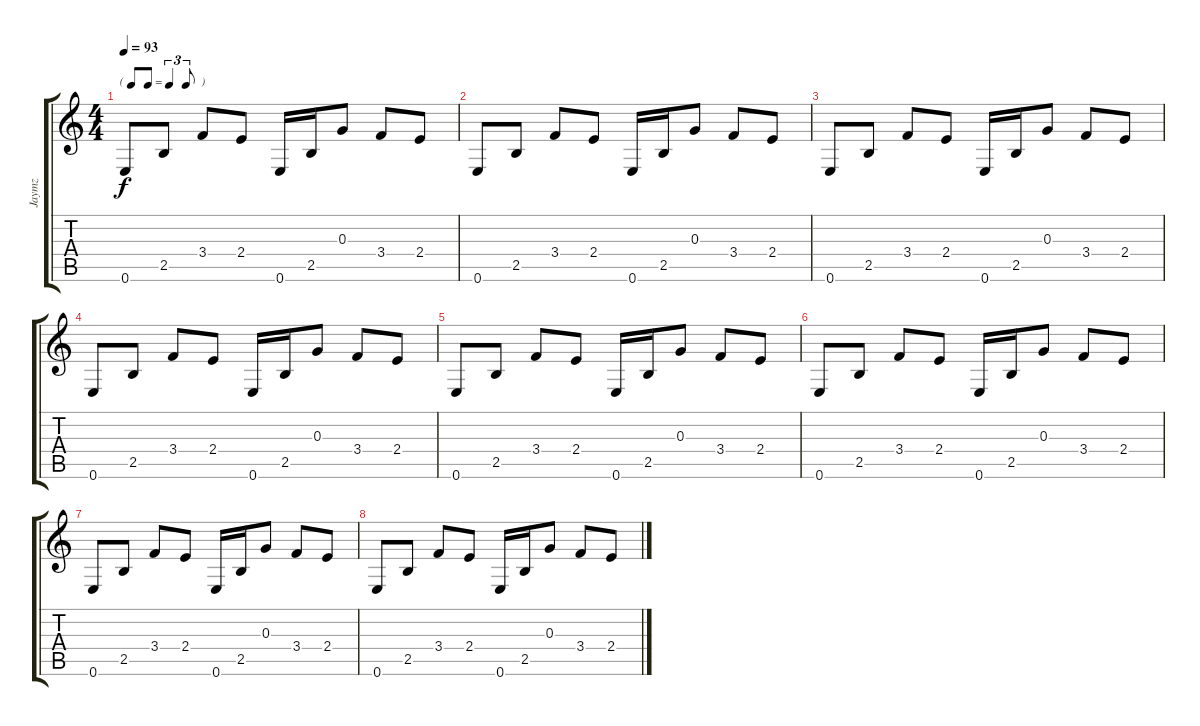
\track ("Jaymz" "Jaymz") {instrument distortionguitar}
\staff {score tabs}
\tuning (E4 B3 G3 D3 A2 E2) {hide}
\ts (4 4)
\tf triplet8th
\tempo 93
\clef g2
\ks c
0.6.8{dy f instrument electricguitarclean} 2.5.8 3.4.8 2.4.8 0.6.16 2.5.16 0.3.8 3.4.8 2.4.8 |
0.6.8 2.5.8 3.4.8 2.4.8 0.6.16 2.5.16 0.3.8 3.4.8 2.4.8 |
0.6.8{instrument electricguitarclean} 2.5.8 3.4.8 2.4.8 0.6.16 2.5.16 0.3.8 3.4.8 2.4.8 |
0.6.8 2.5.8 3.4.8 2.4.8 0.6.16 2.5.16 0.3.8 3.4.8 2.4.8 |
0.6.8{volume 8 instrument electricguitarclean} 2.5.8 3.4.8 2.4.8 0.6.16 2.5.16 0.3.8 3.4.8 2.4.8 |
0.6.8 2.5.8 3.4.8 2.4.8 0.6.16 2.5.16 0.3.8 3.4.8 2.4.8 |
0.6.8{volume 0 instrument electricguitarclean} 2.5.8 3.4.8 2.4.8 0.6.16 2.5.16 0.3.8 3.4.8 2.4.8 |
0.6.8 2.5.8 3.4.8 2.4.8 0.6.16 2.5.16 0.3.8 3.4.8 2.4.8
